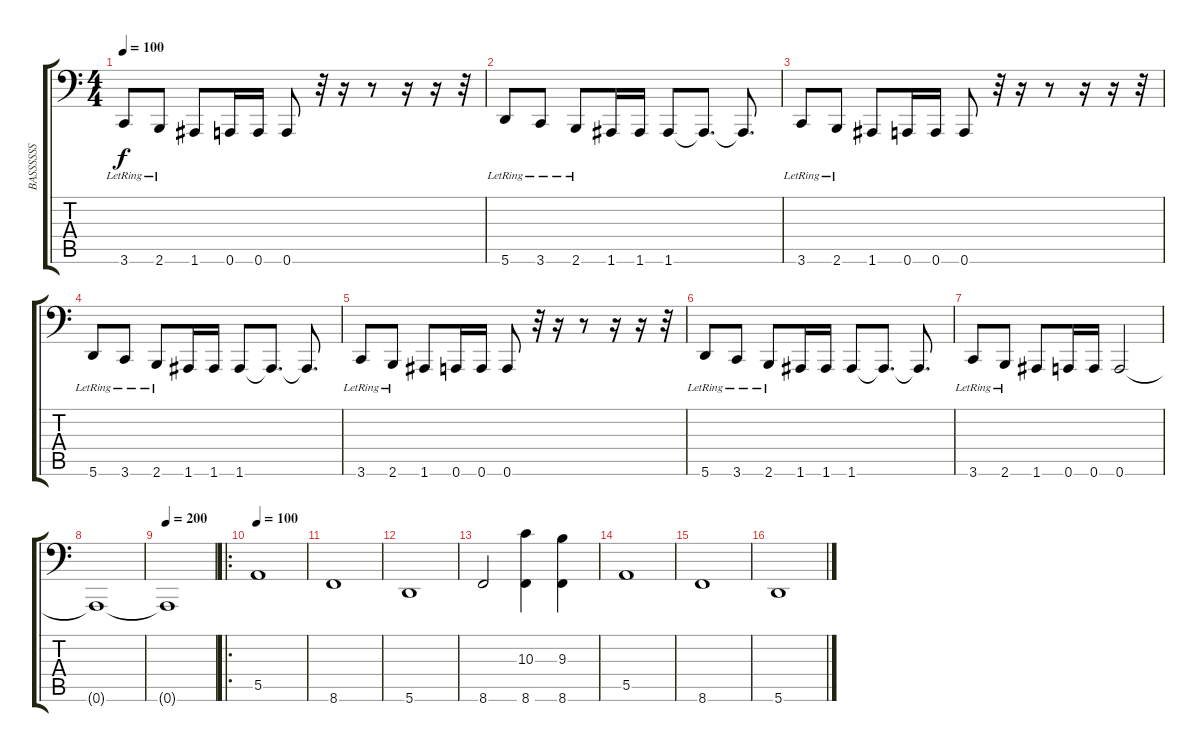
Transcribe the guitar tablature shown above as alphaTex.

\track ("BASSSSSS" "BASSSSSS") {instrument electricbasspick}
\staff {score tabs}
\tuning (Gb3 G2 D2 A1 E1 A0) {hide}
\ts (4 4)
\tempo 100
\clef f4
\ks c
3.6{lr}.8{dy f} 2.6{lr}.8 1.6.8 0.6.16 0.6.16 0.6.8 r.32 r.16 r.8 r.16 r.16 r.32 |
5.6{lr}.8 3.6{lr}.8 2.6{lr}.8 1.6.16 1.6.16 1.6.8 1.6{t}.8{d} 1.6{t}.8{d} |
3.6{lr}.8 2.6{lr}.8 1.6.8 0.6.16 0.6.16 0.6.8 r.32 r.16 r.8 r.16 r.16 r.32 |
5.6{lr}.8 3.6{lr}.8 2.6{lr}.8 1.6.16 1.6.16 1.6.8 1.6{t}.8{d} 1.6{t}.8{d} |
3.6{lr}.8 2.6{lr}.8 1.6.8 0.6.16 0.6.16 0.6.8 r.32 r.16 r.8 r.16 r.16 r.32 |
5.6{lr}.8 3.6{lr}.8 2.6{lr}.8 1.6.16 1.6.16 1.6.8 1.6{t}.8{d} 1.6{t}.8{d} |
3.6{lr}.8 2.6{lr}.8 1.6.8 0.6.16 0.6.16 0.6.2 |
0.6{t}.1 |
\tempo 200
0.6{t}.1 |
\ro
\tempo 100
5.5.1 |
8.6.1 |
5.6.1 |
8.6.2 (10.3 8.6).4 (9.3 8.6).4 |
5.5.1 |
8.6.1 |
5.6.1
